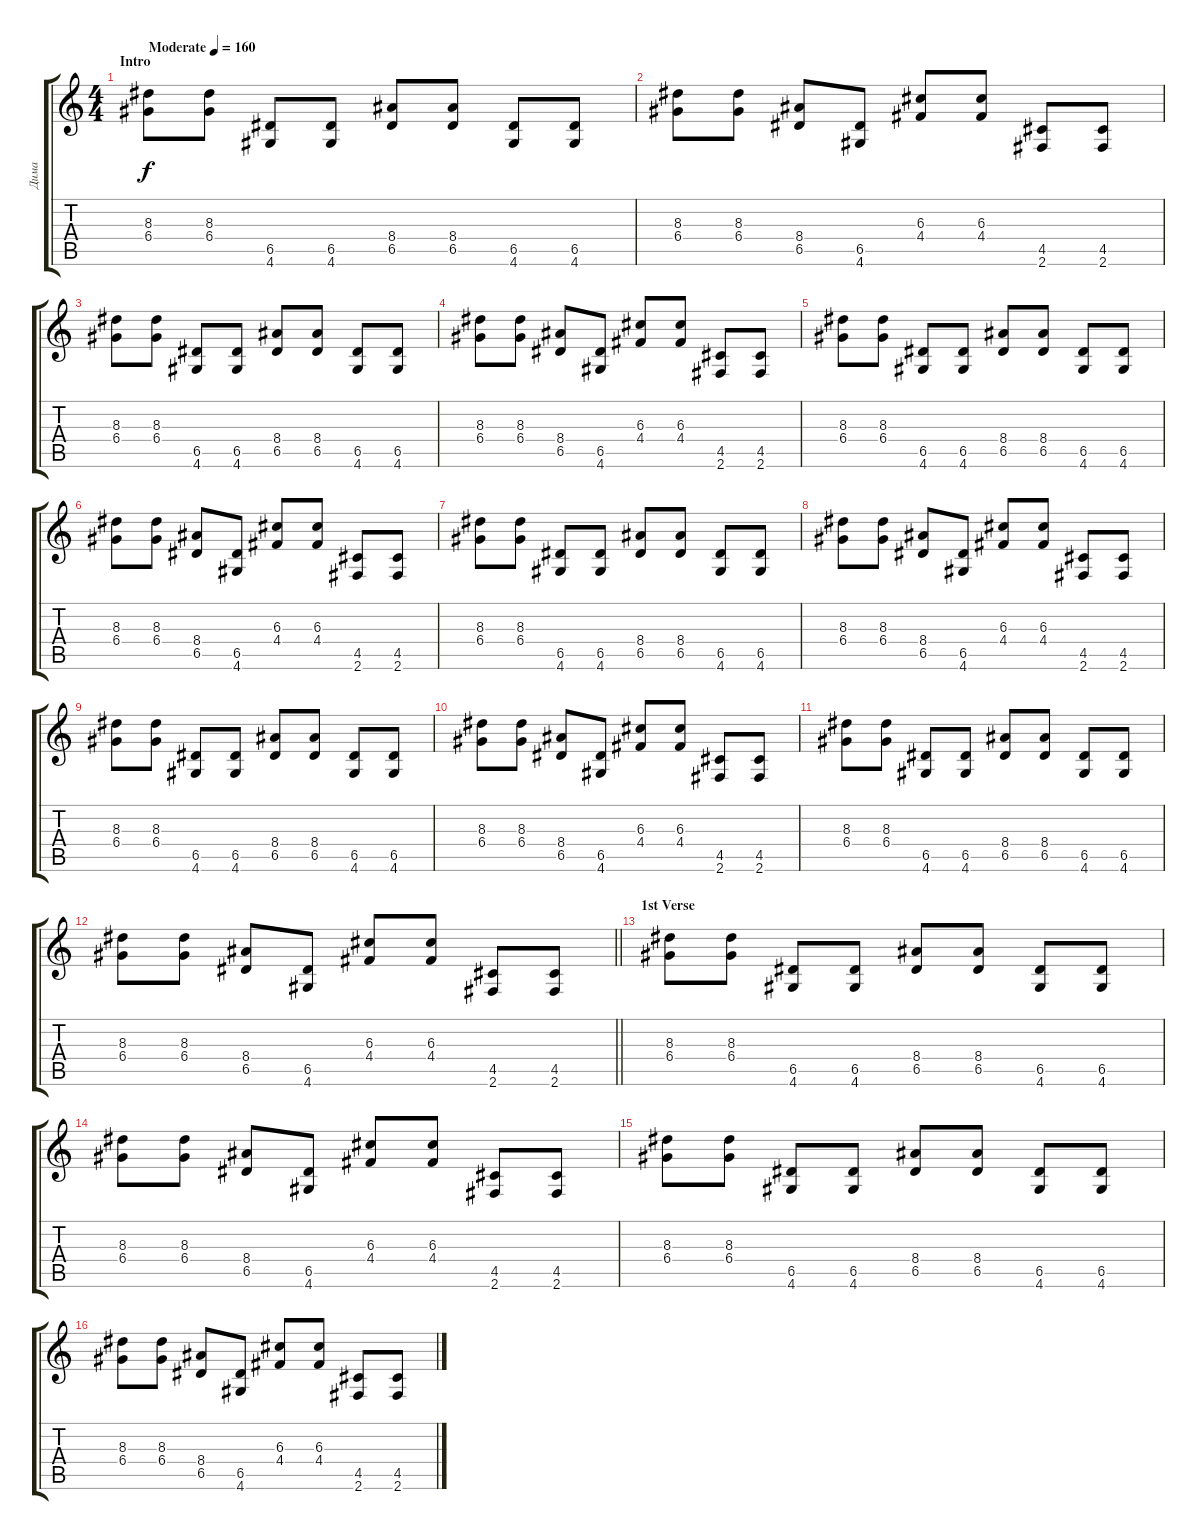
\track ("Дима" "Дима") {instrument overdrivenguitar}
\staff {score tabs}
\tuning (E4 B3 G3 D3 A2 E2) {hide}
\ts (4 4)
\section ("" "Intro")
\tempo (160 "Moderate")
\clef g2
\ks c
(8.3 6.4).8{dy f instrument overdrivenguitar} (8.3 6.4).8 (6.5 4.6).8 (6.5 4.6).8 (8.4 6.5).8 (8.4 6.5).8 (6.5 4.6).8 (6.5 4.6).8 |
(8.3 6.4).8 (8.3 6.4).8 (8.4 6.5).8 (6.5 4.6).8 (6.3 4.4).8 (6.3 4.4).8 (4.5 2.6).8 (4.5 2.6).8 |
(8.3 6.4).8 (8.3 6.4).8 (6.5 4.6).8 (6.5 4.6).8 (8.4 6.5).8 (8.4 6.5).8 (6.5 4.6).8 (6.5 4.6).8 |
(8.3 6.4).8 (8.3 6.4).8 (8.4 6.5).8 (6.5 4.6).8 (6.3 4.4).8 (6.3 4.4).8 (4.5 2.6).8 (4.5 2.6).8 |
(8.3 6.4).8 (8.3 6.4).8 (6.5 4.6).8 (6.5 4.6).8 (8.4 6.5).8 (8.4 6.5).8 (6.5 4.6).8 (6.5 4.6).8 |
(8.3 6.4).8 (8.3 6.4).8 (8.4 6.5).8 (6.5 4.6).8 (6.3 4.4).8 (6.3 4.4).8 (4.5 2.6).8 (4.5 2.6).8 |
(8.3 6.4).8 (8.3 6.4).8 (6.5 4.6).8 (6.5 4.6).8 (8.4 6.5).8 (8.4 6.5).8 (6.5 4.6).8 (6.5 4.6).8 |
(8.3 6.4).8 (8.3 6.4).8 (8.4 6.5).8 (6.5 4.6).8 (6.3 4.4).8 (6.3 4.4).8 (4.5 2.6).8 (4.5 2.6).8 |
(8.3 6.4).8 (8.3 6.4).8 (6.5 4.6).8 (6.5 4.6).8 (8.4 6.5).8 (8.4 6.5).8 (6.5 4.6).8 (6.5 4.6).8 |
(8.3 6.4).8 (8.3 6.4).8 (8.4 6.5).8 (6.5 4.6).8 (6.3 4.4).8 (6.3 4.4).8 (4.5 2.6).8 (4.5 2.6).8 |
(8.3 6.4).8 (8.3 6.4).8 (6.5 4.6).8 (6.5 4.6).8 (8.4 6.5).8 (8.4 6.5).8 (6.5 4.6).8 (6.5 4.6).8 |
\barLineRight lightlight
(8.3 6.4).8 (8.3 6.4).8 (8.4 6.5).8 (6.5 4.6).8 (6.3 4.4).8 (6.3 4.4).8 (4.5 2.6).8 (4.5 2.6).8 |
\section ("" "1st Verse")
(8.3 6.4).8 (8.3 6.4).8 (6.5 4.6).8 (6.5 4.6).8 (8.4 6.5).8 (8.4 6.5).8 (6.5 4.6).8 (6.5 4.6).8 |
(8.3 6.4).8 (8.3 6.4).8 (8.4 6.5).8 (6.5 4.6).8 (6.3 4.4).8 (6.3 4.4).8 (4.5 2.6).8 (4.5 2.6).8 |
(8.3 6.4).8 (8.3 6.4).8 (6.5 4.6).8 (6.5 4.6).8 (8.4 6.5).8 (8.4 6.5).8 (6.5 4.6).8 (6.5 4.6).8 |
(8.3 6.4).8 (8.3 6.4).8 (8.4 6.5).8 (6.5 4.6).8 (6.3 4.4).8 (6.3 4.4).8 (4.5 2.6).8 (4.5 2.6).8
